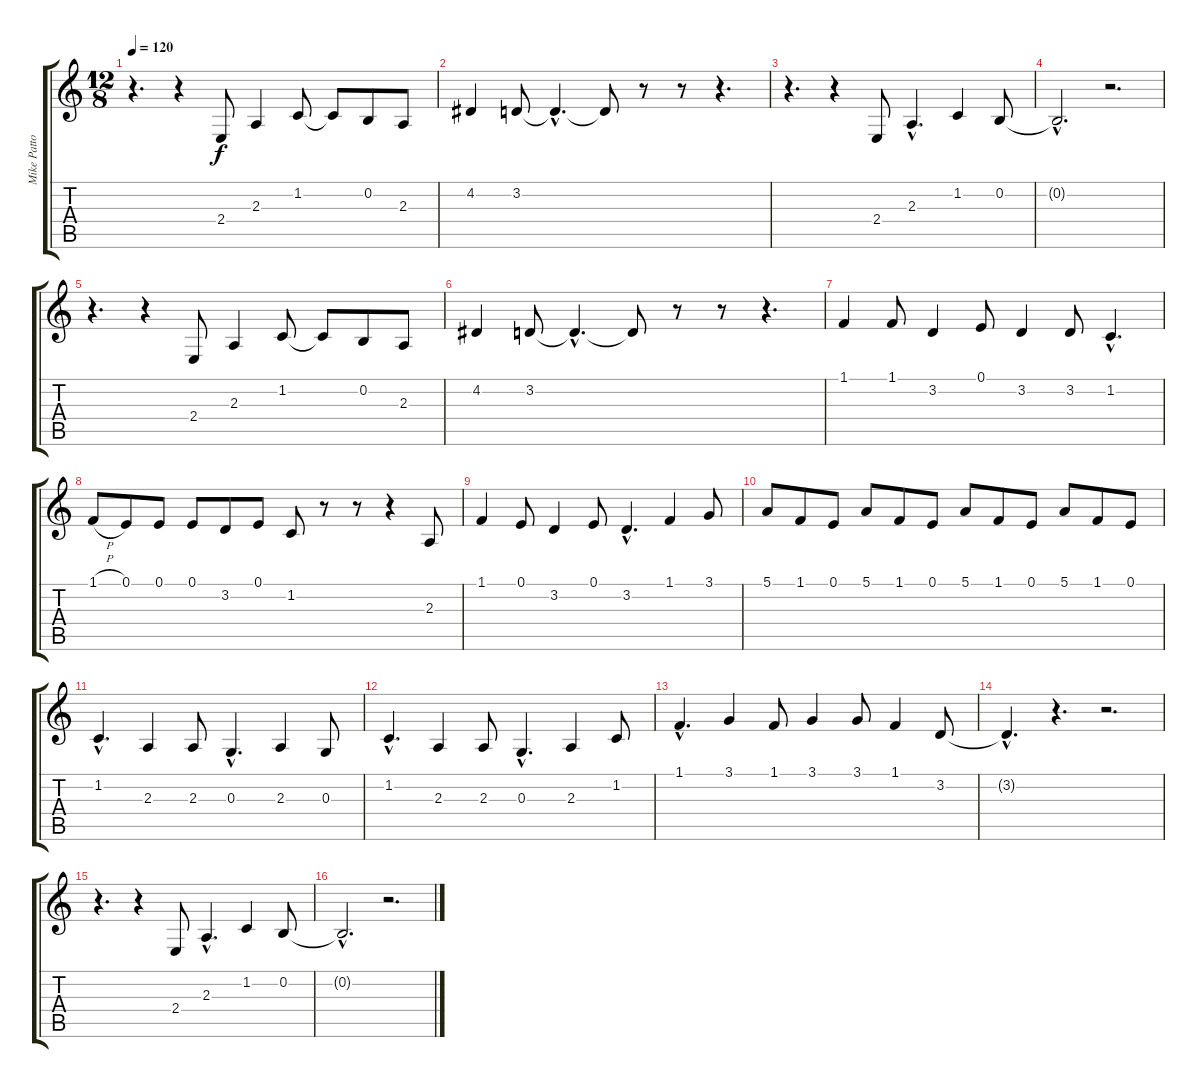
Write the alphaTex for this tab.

\track ("Mike Patton" "Mike Patto") {instrument voiceoohs}
\staff {score tabs}
\tuning (E4 B3 G3 D3 A2 E2) {hide}
\ts (12 8)
\tempo 120
\clef g2
\ks c
r.4{d dy f} r.4 2.4.8 2.3.4 1.2.8 1.2{t}.8 0.2.8 2.3.8 |
4.2.4 3.2.8 3.2{hac t}.4{d} 3.2{t}.8 r.8 r.8 r.4{d} |
r.4{d} r.4 2.4.8 2.3{hac}.4{d} 1.2.4 0.2.8 |
0.2{hac t}.2{d} r.2{d} |
r.4{d} r.4 2.4.8 2.3.4 1.2.8 1.2{t}.8 0.2.8 2.3.8 |
4.2.4 3.2.8 3.2{hac t}.4{d} 3.2{t}.8 r.8 r.8 r.4{d} |
1.1.4 1.1.8 3.2.4 0.1.8 3.2.4 3.2.8 1.2{hac}.4{d} |
1.1{h}.8 0.1.8 0.1.8 0.1.8 3.2.8 0.1.8 1.2.8 r.8 r.8 r.4 2.3.8 |
1.1.4 0.1.8 3.2.4 0.1.8 3.2{hac}.4{d} 1.1.4 3.1.8 |
5.1.8 1.1.8 0.1.8 5.1.8 1.1.8 0.1.8 5.1.8 1.1.8 0.1.8 5.1.8 1.1.8 0.1.8 |
1.2{hac}.4{d} 2.3.4 2.3.8 0.3{hac}.4{d} 2.3.4 0.3.8 |
1.2{hac}.4{d} 2.3.4 2.3.8 0.3{hac}.4{d} 2.3.4 1.2.8 |
1.1{hac}.4{d} 3.1.4 1.1.8 3.1.4 3.1.8 1.1.4 3.2.8 |
3.2{hac t}.4{d} r.4{d} r.2{d} |
r.4{d} r.4 2.4.8 2.3{hac}.4{d} 1.2.4 0.2.8 |
0.2{hac t}.2{d} r.2{d}
